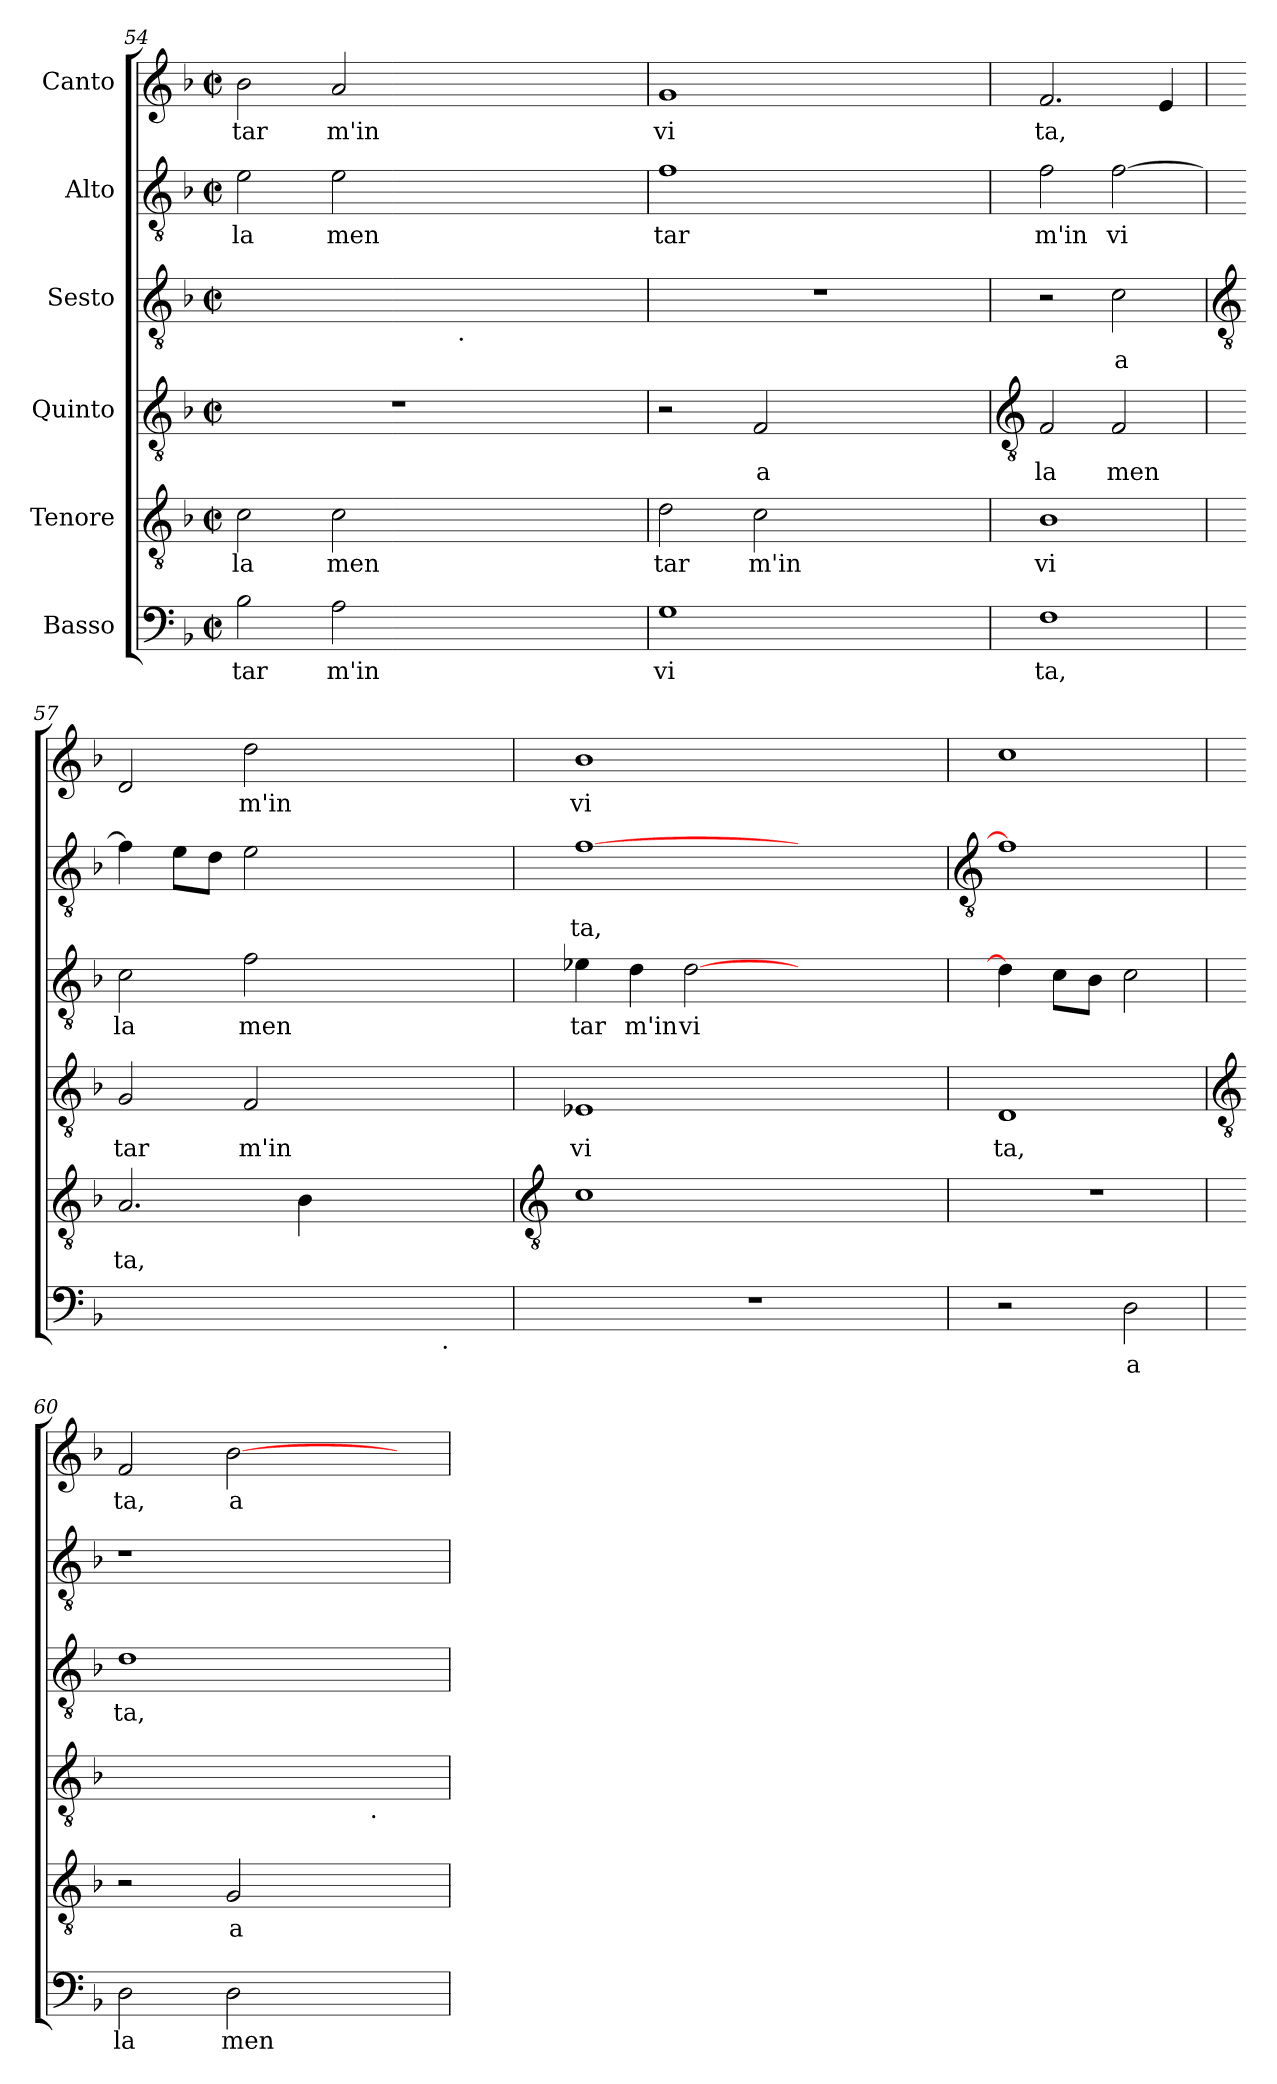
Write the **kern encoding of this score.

**kern	**text	**kern	**text	**kern	**text	**kern	**text	**kern	**text	**kern	**text
*part6	*part6	*part5	*part5	*part4	*part4	*part3	*part3	*part2	*part2	*part1	*part1
*staff6	*staff6	*staff5	*staff5	*staff4	*staff4	*staff3	*staff3	*staff2	*staff2	*staff1	*staff1
*I"Basso	*	*I"Tenore	*	*I"Quinto	*	*I"Sesto	*	*I"Alto	*	*I"Canto	*
*clefF4	*	*clefGv2	*	*clefGv2	*	*clefGv2	*	*clefGv2	*	*clefG2	*
*k[b-]	*	*k[b-]	*	*k[b-]	*	*k[b-]	*	*k[b-]	*	*k[b-]	*
*F:	*	*F:	*	*F:	*	*F:	*	*F:	*	*F:	*
*M2/2	*	*M2/2	*	*M2/2	*	*M2/2	*	*M2/2	*	*M2/2	*
*met(c|)	*	*met(c|)	*	*met(c|)	*	*met(c|)	*	*met(c|)	*	*met(c|)	*
=54A	=54A	=54A	=54A	=54A	=54A	=54A	=54A	=54A	=54A	=54A	=54A
!	!LO:LY:b	!	!LO:LY:b	!	!	!	!	!	!LO:LY:b	!	!LO:LY:b
2B-\	tar	2c\	la	4ryy	.	4ryy	.	2e\	la	2b-\	tar
.	.	.	.	4ryy	.	4ryy	.	.	.	.	.
!	!LO:LY:b	!	!LO:LY:b	!	!	!	!	!	!LO:LY:b	!	!LO:LY:b
2A\	m'in	2c\	men	4ryy	.	4ryy	.	2e\	men	2a/	m'in
.	.	.	.	32ryy	.	32ryy	.	.	.	.	.
.	.	.	.	1r	.	32ryy	.	.	.	.	.
.	.	.	.	.	.	32ryy	.	.	.	.	.
.	.	.	.	.	.	32ryy	.	.	.	.	.
.	.	.	.	.	.	32ryy	.	.	.	.	.
.	.	.	.	.	.	32ryy	.	.	.	.	.
!	!	!	!	!	!	!LO:TX:b:t=.	!	!	!	!	!
.	.	.	.	.	.	32ryy	.	.	.	.	.
.	.	.	.	.	.	4ryy	.	.	.	.	.
2ryy	.	2ryy	.	.	.	.	.	2ryy	.	2ryy	.
.	.	.	.	.	.	2ryy	.	.	.	.	.
4ryy	.	4ryy	.	.	.	.	.	4ryy	.	4ryy	.
.	.	.	.	.	.	16ryy	.	.	.	.	.
32ryy	.	32ryy	.	.	.	.	.	32ryy	.	32ryy	.
=55A	=55A	=55A	=55A	=55A	=55A	=55A	=55A	=55A	=55A	=55A	=55A
!	!LO:LY:b	!	!LO:LY:b	!	!	!	!	!	!LO:LY:b	!	!LO:LY:b
1G	vi	2d\	tar	2r	.	4ryy	.	1f	tar	1g	vi
.	.	.	.	.	.	4ryy	.	.	.	.	.
!	!	!	!LO:LY:b	!	!LO:LY:b	!	!	!	!	!	!
.	.	2c\	m'in	2F/	a	4ryy	.	.	.	.	.
.	.	.	.	.	.	32ryy	.	.	.	.	.
.	.	.	.	.	.	1r	.	.	.	.	.
2ryy	.	2ryy	.	2ryy	.	.	.	2ryy	.	2ryy	.
4ryy	.	4ryy	.	4ryy	.	.	.	4ryy	.	4ryy	.
32ryy	.	32ryy	.	32ryy	.	.	.	32ryy	.	32ryy	.
!!LO:LB:g=z
=56	=56	=56	=56	=56	=56	=56	=56	=56	=56	=56	=56
*	*	*	*	*clefGv2	*	*	*	*	*	*	*
!	!LO:LY:b	!	!LO:LY:b	!	!LO:LY:b	!	!	!	!LO:LY:b	!	!LO:LY:b
1F	ta,	1B-	vi	2F/	la	2r	.	2f\	m'in	2.f/	ta,
!	!	!	!	!	!LO:LY:b	!	!LO:LY:b	!	!LO:LY:b	!	!
.	.	.	.	2F/	men	2c\	a	[2f\	vi	.	.
.	.	.	.	.	.	.	.	.	.	4e/	.
!!LO:LB:g=z
=57	=57	=57	=57	=57	=57	=57	=57	=57	=57	=57	=57
*	*	*	*	*	*	*clefGv2	*	*	*	*	*
!	!	!	!LO:LY:b	!	!LO:LY:b	!	!LO:LY:b	!	!	!	!
4ryy	.	2.A/	ta,	2G/	tar	2c\	la	4f\]	.	2d/	.
4ryy	.	.	.	.	.	.	.	8e\L	.	.	.
.	.	.	.	.	.	.	.	8d\J	.	.	.
!	!	!	!	!	!LO:LY:b	!	!LO:LY:b	!	!	!	!LO:LY:b
4ryy	.	.	.	2F/	m'in	2f\	men	2e\	.	2dd\	m'in
64ryy	.	4B-\	.	.	.	.	.	.	.	.	.
64ryy	.	.	.	.	.	.	.	.	.	.	.
64ryy	.	.	.	.	.	.	.	.	.	.	.
64ryy	.	.	.	.	.	.	.	.	.	.	.
64ryy	.	.	.	.	.	.	.	.	.	.	.
64ryy	.	.	.	.	.	.	.	.	.	.	.
64ryy	.	.	.	.	.	.	.	.	.	.	.
64ryy	.	.	.	.	.	.	.	.	.	.	.
64ryy	.	.	.	.	.	.	.	.	.	.	.
64ryy	.	.	.	.	.	.	.	.	.	.	.
64ryy	.	.	.	.	.	.	.	.	.	.	.
64ryy	.	.	.	.	.	.	.	.	.	.	.
64ryy	.	.	.	.	.	.	.	.	.	.	.
64ryy	.	.	.	.	.	.	.	.	.	.	.
!LO:TX:b:t=.	!	!	!	!	!	!	!	!	!	!	!
64ryy	.	.	.	.	.	.	.	.	.	.	.
4ryy	.	.	.	.	.	.	.	.	.	.	.
.	.	8...ryy	.	8...ryy	.	8...ryy	.	8...ryy	.	8...ryy	.
!!LO:LB:g=z
=58	=58	=58	=58	=58	=58	=58	=58	=58	=58	=58	=58
*	*	*clefGv2	*	*	*	*	*	*	*	*	*
!	!	!	!	!	!LO:LY:b	!	!LO:LY:b	!	!LO:LY:b	!	!LO:LY:b
4ryy	.	1c	.	1E-X	vi	4e-X\	tar	[1f	ta,	1b-	vi
!	!	!	!	!	!	!	!LO:LY:b	!	!	!	!
4ryy	.	.	.	.	.	4d\	m'in	.	.	.	.
!	!	!	!	!	!	!	!LO:LY:b	!	!	!	!
4ryy	.	.	.	.	.	[2d\	vi	.	.	.	.
64ryy	.	.	.	.	.	.	.	.	.	.	.
1r	.	.	.	.	.	.	.	.	.	.	.
.	.	2ryy	.	2ryy	.	2ryy	.	2ryy	.	2ryy	.
.	.	4ryy	.	4ryy	.	4ryy	.	4ryy	.	4ryy	.
.	.	64ryy	.	64ryy	.	64ryy	.	64ryy	.	64ryy	.
!!LO:LB:g=z
=59	=59	=59	=59	=59	=59	=59	=59	=59	=59	=59	=59
*	*	*	*	*	*	*	*	*clefGv2	*	*	*
!	!	!	!	!	!LO:LY:b	!	!	!	!	!	!
2r	.	1r	.	1D	ta,	4d\]	.	1f]	.	1cc	.
.	.	.	.	.	.	8c\L	.	.	.	.	.
.	.	.	.	.	.	8B-\J	.	.	.	.	.
!	!LO:LY:b	!	!	!	!	!	!	!	!	!	!
2D\	a	.	.	.	.	2c\	.	.	.	.	.
!!LO:LB:g=z
=60	=60	=60	=60	=60	=60	=60	=60	=60	=60	=60	=60
*	*	*	*	*clefGv2	*	*	*	*	*	*	*
!	!LO:LY:b	!	!	!	!	!	!LO:LY:b	!	!	!	!LO:LY:b
2D\	la	2r	.	4ryy	.	1d	ta,	1r	.	2f/	ta,
.	.	.	.	4ryy	.	.	.	.	.	.	.
!	!LO:LY:b	!	!LO:LY:b	!	!	!	!	!	!	!	!LO:LY:b
2D\	men	2G/	a	4ryy	.	.	.	.	.	[2b-\	a
.	.	.	.	32ryy	.	.	.	.	.	.	.
.	.	.	.	32ryy	.	.	.	.	.	.	.
.	.	.	.	32ryy	.	.	.	.	.	.	.
.	.	.	.	32ryy	.	.	.	.	.	.	.
.	.	.	.	32ryy	.	.	.	.	.	.	.
.	.	.	.	32ryy	.	.	.	.	.	.	.
!	!	!	!	!LO:TX:b:t=.	!	!	!	!	!	!	!
.	.	.	.	32ryy	.	.	.	.	.	.	.
.	.	.	.	4ryy	.	.	.	.	.	.	.
8..ryy	.	8..ryy	.	.	.	8..ryy	.	8..ryy	.	8..ryy	.
=	=	=	=	=	=	=	=	=	=	=	=
*-	*-	*-	*-	*-	*-	*-	*-	*-	*-	*-	*-
